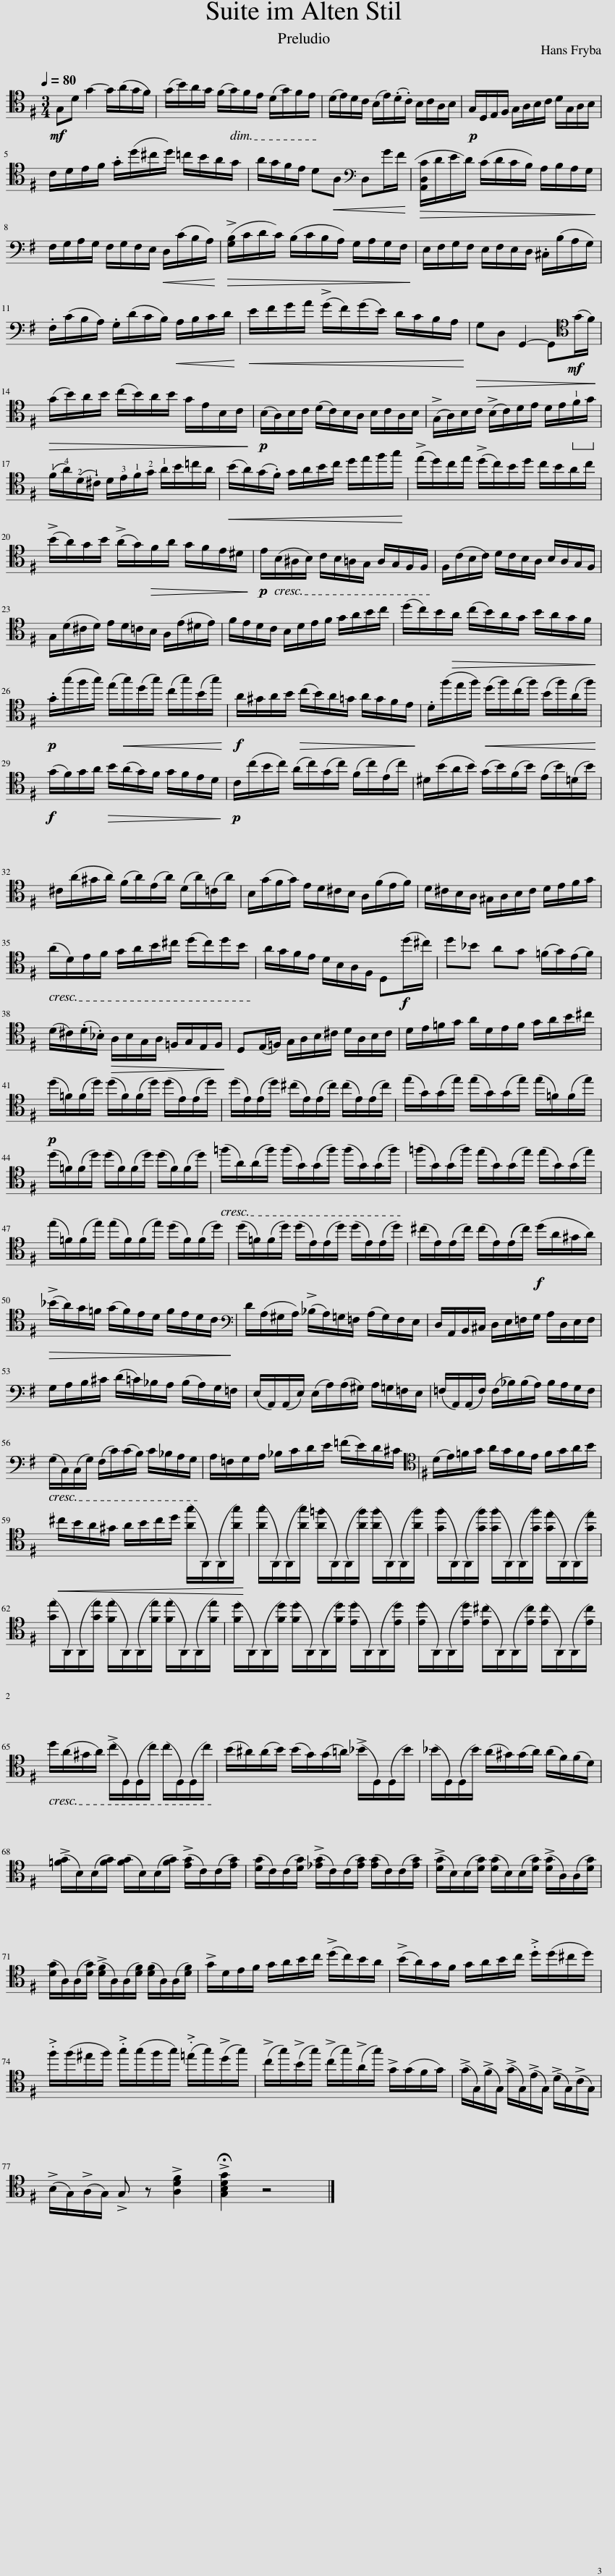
X:1
L:1/8
Q:1/4=80
M:3/4
I:linebreak $
K:G
V:1 tenor transpose=-12
V:1
!mf! G,D G2- G/(A/G/F/) | (G/B/)A/G/ (F/G/)F/E/ (D/G/)F/E/ | (D/E/)D/C/ (B,/E/)(.D/.C/) B,/C/A,/B,/ |!p! G,/D,/E,/F,/ G,/A,/B,/C/ D/G,/A,/B,/ |$ C/D/E/F/ .G/(d/^c/d/) =c/B/A/G/ | %5
 A/G/F/E/ D!<(!A,[K:bass] D,G/F/!<)! |!>(! ([A,,D,C]/D/E/D/) (C/D/C/B,/) A,/B,/A,/G,/!>)! |$ F,/G,/A,/G,/ F,/G,/F,/E,/!<(! D,/(C/B,/A,/)!<)! |!>(! (!>![G,B,]/C/D/C/) (B,/C/B,/A,/) G,/A,/G,/F,/!>)! | E,/F,/G,/F,/ E,/F,/E,/D,/ .^C,/(B,/A,/G,/) |$ %10
 .F,/(C/B,/A,/) .G,/(D/C/B,/)!<(! A,/B,/C/D/!<)! |!<(! E/F/G/A/ (!>!G/F/)(G/E/) D/C/B,/A,/!<)! |!>(! G,D, G,,2- G,,[K:tenor]!mf!(G/F/)!>)! |$!>(! (G/B/)A/B/ (c/B/)A/B/ G/E/B,/C/!>)! |!p! (B,/A,/)B,/C/ (D/C/)B,/A,/ B,/C/A,/B,/ | %15
 (!>!G,/A,/)B,/C/ (!>!B,/C/)D/E/ D/E/!ped!!1!F/G/!ped-up! |$ (!1!F/!4!A/)(!2!D/.!1!^C/) D/!3!E/!1!F/!2!G/ !1!A/B/=c/A/ |!<(! (B/A/)(G/.F/) G/A/B/c/ d/e/f/g/!<)! | (!>!e/d/)c/e/ (!>!d/c/)B/d/ c/B/A/c/ |$ (!>!B/A/)G/B/ (!>!A/G/)!>(!F/A/ G/F/E/^D/!>)! | %20
!p! E/(B,/^A,/B,/) C/B,/=A,/G,/ A,/G,/F,/F,/ | F,/(C/B,/C/) D/C/B,/A,/ B,/A,/G,/F,/ |$ G,/(D/^C/D/) E/D/=C/B,/ A,/(E/^D/E/) | F/E/D/C/ B,/D/E/F/ G/A/B/c/ | (d/c/)B/!>(!A/ (c/B/)A/G/ B/A/G/F/!>)! |$ %25
!p! .G/(g/f/g/) (e/!<(!g/)(d/g/) (c/g/)(B/g/)!<)! |!f! A/^G/A/B/!>(! (c/B/)A/=G/ A/G/F/E/!>)! | .D/(f/e/f/)!<(! (d/f/)(c/f/) (B/f/)(A/f/)!<)! |$!f! (G/F/)G/A/!>(! B/(A/G/)F/ G/F/E/D/!>)! |!p! C/(c/B/c/) (A/c/)(G/c/) (F/c/)(E/c/) | %30
 ^D/(B/A/B/) (G/B/)(F/B/) (E/B/)(=D/B/) |$ ^C/(A/^G/A/) (F/A/)(E/A/) (D/A/)(=C/A/) | B,/(G/F/G/) E/D/^C/B,/ A,/(F/E/F/) | D/^C/B,/A,/ ^G,/A,/B,/C/ D/E/F/G/ |$ (A/D/)E/F/ G/A/B/^c/ (d/c/)d/B/ | %35
 A/G/F/E/ D/B,/A,/F,/ D,!f!(d/^c/) | d_B AG (=F/G/)(E/F/) |$ (D/^C/)(.D/._B,/)!>(! A,/B,/G,/A,/ =F,/G,/E,/F,/!>)! | D,(E,/=F,/) G,/A,/B,/^C/ D/A,/B,/C/ | D/E/=F/G/ A/D/E/F/ G/A/B/^c/ |$ %40
!p! (d/=F/)(F/d/) (d/F/)(F/d/) (d/E/)(E/d/) | (d/E/)(E/d/) (^c/E/)(E/c/) (c/E/)(E/c/) | (e/G/)(G/e/) (e/G/)(G/e/) (e/=F/)(F/e/) |$ (d/=F/)(F/d/) (d/F/)(F/d/) (d/F/)(F/d/) | (=f/A/)(A/f/) (f/G/)(G/f/) (f/G/)(G/f/) | %45
 (=f/G/)(G/f/) (e/G/)(G/e/) (e/G/)(G/e/) |$ (e/=F/)(F/e/) (e/F/)(F/e/) (d/F/)(F/d/) | (d/=F/)(F/d/) (d/E/)(E/d/) (d/E/)(E/d/) | (^c/E/)(E/c/) (c/E/)((E/c/))!f! (d/A/^G/A/) |$!>(! (!>!_B/A/)G/=F/ (G/F/)E/D/ F/E/D/C/!>)! | %50
[K:bass] D/(A,/^G,/A,/) (!>!_B,/A,/)=G,/=F,/ (A,/G,/)F,/E,/ | D,/A,,/B,,/^C,/ D,/E,/=F,/G,/ A,/D,/E,/F,/ |$ G,/A,/B,/^C/ (D/=C/)_B,/A,/ (B,/A,/)G,/=F,/ | (E,/A,,/)(A,,/E,/) (E,/A,/)(A,/^G,/) A,/=G,/=F,/E,/ | (=F,/A,,/)(A,,/F,/) (F,/_B,/)(B,/A,/) B,/A,/G,/F,/ |$ %55
 (G,/C,/)(C,/G,/) (F,/C/)(C/B,/) C/_B,/A,/G,/ | A,/=F,/G,/A,/ _B,/C/D/E/ (=F/E/)D/^C/ |[K:G][K:tenor] (D/E/)=F/G/ A/G/F/E/ F/G/A/B/ |$!<(! ^c/B/A/^G/ A/B/c/d/ ([Ag]/A,,/)(A,,/[Ag]/)!<)! | ([Ag]/A,,/)(A,,/[Ag]/) ([A=f]/A,,/)(A,,/[Af]/) ([Af]/A,,/)(A,,/[Af]/) | %60
 ([Gf]/A,,/)(A,,/[Gf]/) ([Gf]/A,,/)(A,,/[Gf]/) ([Ge]/A,,/)(A,,/[Ge]/) |$ ([Ge]/A,,/)(A,,/[Ge]/) ([Fe]/A,,/)(A,,/[Fe]/) ([Fe]/A,,/)(A,,/[Fe]/) | ([Fd]/A,,/)(A,,/[Fd]/) ([Fd]/A,,/)(A,,/[Fd]/) ([Ed]/A,,/)(A,,/[Ed]/) | ([Ed]/A,,/)(A,,/[Ed]/) ([E^c]/A,,/)(A,,/[Ec]/) ([Ec]/A,,/)(A,,/[Ec]/) |$ d/(A/^G/A/) (!>!c/D,/)(D,/c/) (c/D,/)(D,/c/) | %65
 (B/^A/)(A/B/) (B/G/)(G/=A/) (!>!_B/D,/)(D,/B/) | (_B/D,/)(D,/B/) (A/^G/)(G/A/) (A/F/)(F/D/) |$ (!>![=FG]/B,/)(B,/[FG]/) ([FG]/B,/)(B,/[FG]/) (!>![EG]/C/)(C/[EG]/) | ([DG]/C/)(C/[DG]/) (!>![_EG]/C/)(C/[EG]/) ([EG]/C/)(C/[EG]/) | (!>![DG]/B,/)(B,/[DG]/) ([DG]/B,/)(B,/[DG]/) (!>![DG]/A,/)(A,/[DG]/) |$ %70
 ([DG]/A,/)(A,/[DG]/) (!>![DF]/A,/)(A,/[DF]/) ([DF]/A,/)(A,/[DF]/) | !>!G/D/E/F/ G/A/B/c/ (!>!d/c/)B/A/ | (!>!B/A/)G/F/ G/A/B/c/ .d/(d/^c/d/) |$ .f/(f/^e/f/) .g/(g/f/g/) (.=e/g/)(!>!d/g/) | (!>!c/g/)(!>!B/g/) (!>!c/g/)(!>!A/g/) !>!G/(G/F/G/) | %75
 (!>!G/G,/)(!>!F/G,/) (!>!G/G,/)(!>!E/G,/) (!>!D/G,/)(!>!C/G,/) |$ (!>!B,/G,/)(!>!A,/G,/) !>!G, z !>![A,DF]2 | !>!!fermata![G,B,DG]2 z4 |] %78
